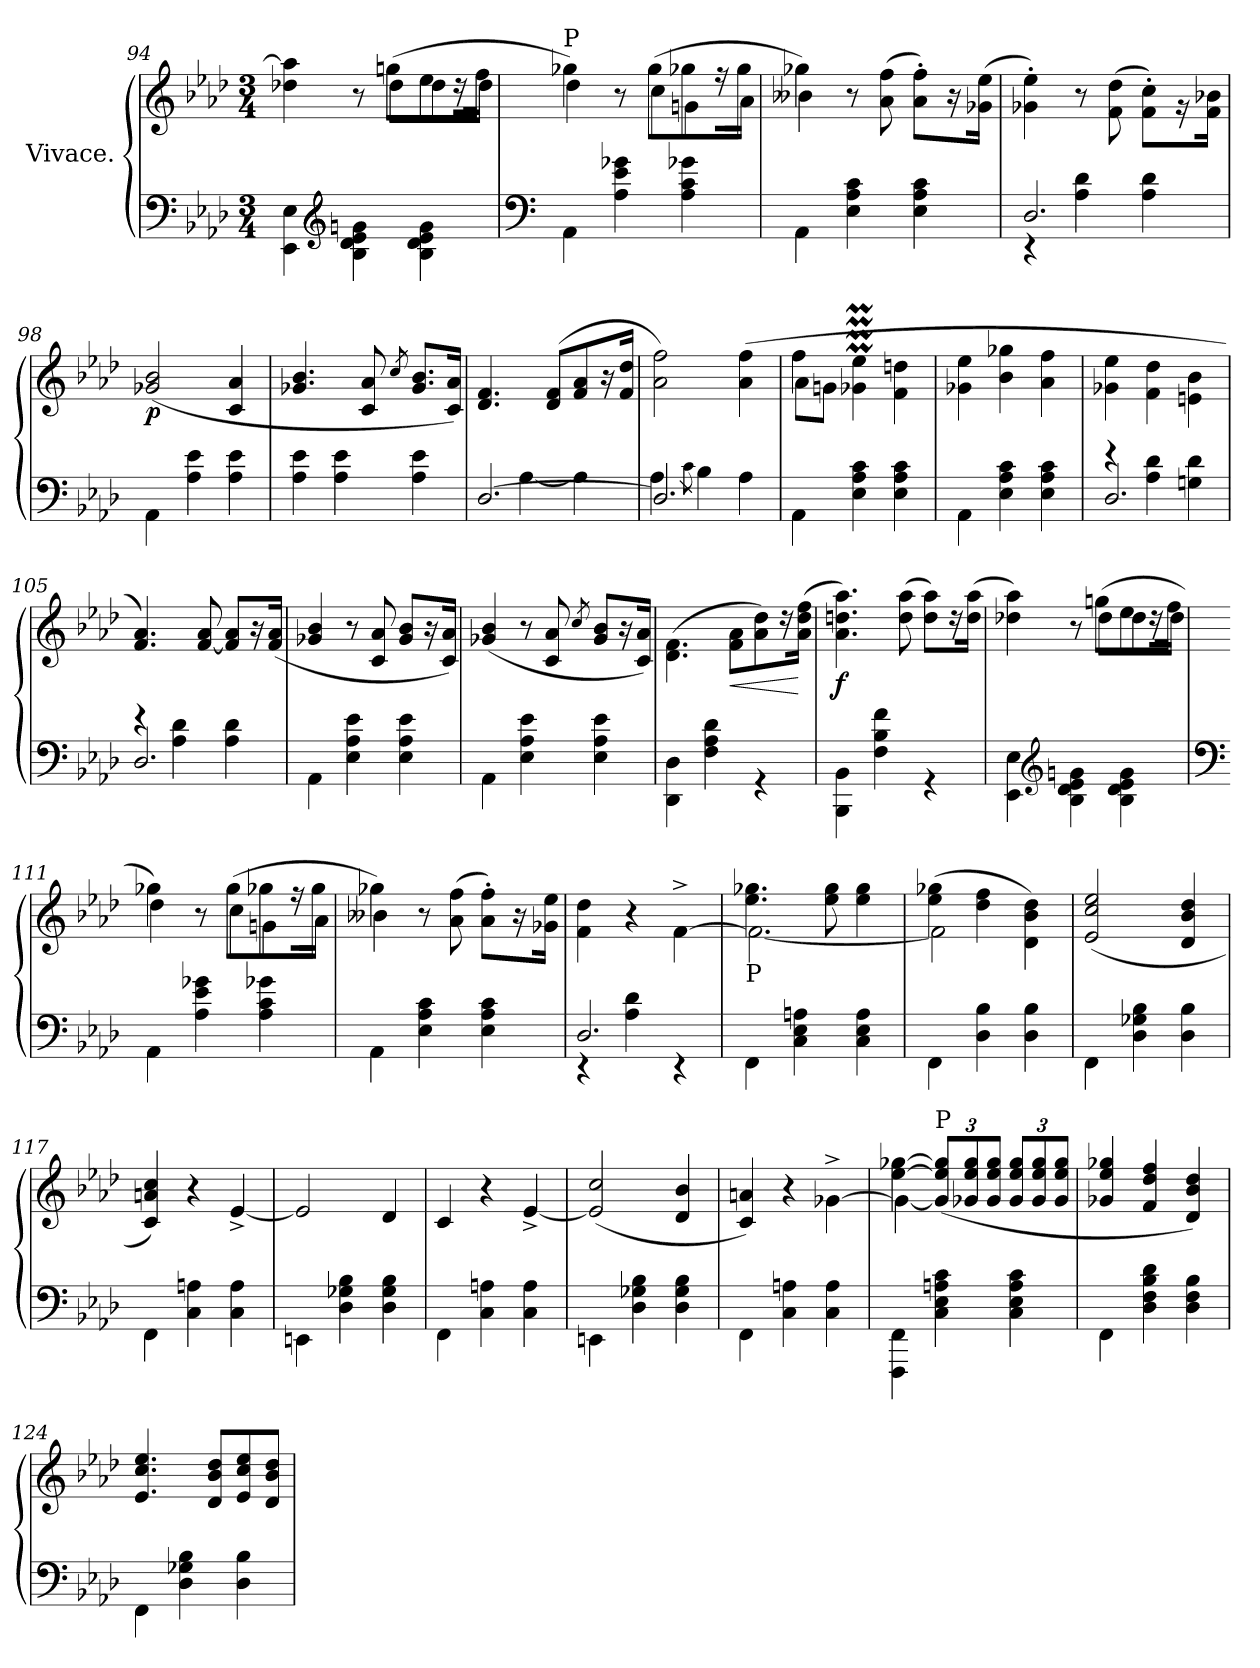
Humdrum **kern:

**kern	**kern	**dynam
*part1	*part1	*part1
*staff2	*staff1	*staff1/2
*I"Vivace.	*	*
*clefF4	*clefG2	*
*k[b-e-a-d-]	*k[b-e-a-d-]	*
*A-:	*A-:	*
*M3/4	*M3/4	*
=94	=94	=94
*^	*^	*
4ryy	4EE-\ 4E-\	4dd-X\ 4aa-\]	4.ryy	.
*clefG2	*	*	*	*
8ryy	4B-\ 4d-\ 4e-\ 4gn\	8r	.	.
4ryy	.	(>8ggn\L	8dd-\L	.
.	4B-\ 4d-\ 4e-\ 4g\	8ee-\	8dd-\	.
16ryy	.	16rdd	16ryy	.
16ryy	.	16ff\Jk	16dd-\Jk	.
!!LO:LB:g=z	!!
=95	=95	=95	=95	=95
*clefF4	*	*	*	*
!	!	!LO:TX:a:t=P	!	!
4ryy	4AA-\	4gg-X\)	4dd-\	.
8ryy	4A-\ 4e-\ 4g-X\	8r	8ryy	.
4ryy	.	(>8gg-\L	8cc\L	.
.	4A-\ 4c\ 4g-X\	8gg-X\	8gn\	.
16ryy	.	16r	16ryy	.
16ryy	.	16gg-\Jk	16a-\Jk	.
=96	=96	=96	=96	=96
4ryy	4AA-\	4gg-X\)	4b--X\	.
2ryy	4E-\ 4A-\ 4c\	8r	2ryy	.
.	.	(>8a-\ 8ff\	.	.
.	4E-\ 4A-\ 4c\	8a-\' 8ff\'L)	.	.
.	.	16r	.	.
.	.	(>16g-X\ 16ee-\Jk	.	.
*	*	*v	*v	*
=97	=97	=97	=97
2.D-/	4r	4g-\' 4ee-\')	.
.	4A-\ 4d-\	8r	.
.	.	(>8f\ 8dd-\	.
.	4A-\ 4d-\	8f\' 8cc\'L)	.
.	.	16rg	.
.	.	16f\ 16b-X\Jk	.
=98	=98	=98	=98
!	!	!	!LO:DY:b
2.ryy	4AA-\	(<2g-/ 2b-/	p
.	4A-\ 4e-\	.	.
.	4A-\ 4e-\	4c/ 4a-/	.
=99	=99	=99	=99
2.ryy	4A-\ 4e-\	4.g-/ 4.b-/	.
.	4A-\ 4e-\	.	.
.	.	8c/ 8a-/	.
.	.	8qcc/	.
.	4A-\ 4e-\	8.g-/ 8.b-/L	.
.	.	16c/ 16a-/Jk)	.
=100	=100	=100	=100
[2.D-/	4ryy	4.d-/ 4.f/	.
.	[4A-\	.	.
.	.	(>8d-/ 8f/L	.
.	4A-\]	8f/ 8a-/	.
.	.	16r	.
.	.	16f/ 16dd-/Jk	.
!!LO:PB:g=z
=101	=101	=101	=101
2.D-/]	4A-\	2a-\ 2ff\)	.
.	8qc\	.	.
.	4B-\	.	.
.	4A-\	(>4a-\ 4ff\	.
=102	=102	=102	=102
*	*	*^	*
4ryy	4AA-\	4ff\	8a-\L	.
.	.	.	8gn\J	.
2ryy	4E-\ 4A-\ 4c\	4g-\M 4ee-\M	2ryy	.
.	4E-\ 4A-\ 4c\	4f\ 4ddn\	.	.
*	*	*v	*v	*
=103	=103	=103	=103
2.ryy	4AA-\	4g-X\ 4ee-\	.
.	4E-\ 4A-\ 4c\	4b-\ 4gg-X\	.
.	4E-\ 4A-\ 4c\	4a-\ 4ff\	.
=104	=104	=104	=104
2.D-/	4re	4g-\ 4ee-\	.
.	4A-\ 4d-\	4f\ 4dd-\	.
.	4Gn\ 4d-\	4en\ 4b-\	.
=105	=105	=105	=105
2.D-/	4re	4.f/ 4.a-/)	.
.	4A-\ 4d-\	.	.
.	.	[8f/ 8a-/	.
.	4A-\ 4d-\	8f/] 8a-/L	.
.	.	16r	.
.	.	(<16f/ 16a-/Jk	.
=106	=106	=106	=106
2.ryy	4AA-\	4g-/ 4b-/	.
.	4E-\ 4A-\ 4e-\	8r	.
.	.	8c/ 8a-/	.
.	4E-\ 4A-\ 4e-\	8g-/ 8b-/L	.
.	.	16r	.
.	.	16c/ 16a-/Jk)	.
=107	=107	=107	=107
2.ryy	4AA-\	(<4g-/ 4b-/	.
.	4E-\ 4A-\ 4e-\	8r	.
.	.	8c/ 8a-/	.
.	.	8qcc/	.
.	4E-\ 4A-\ 4e-\	8g-/ 8b-/L	.
.	.	16r	.
.	.	16c/ 16a-/Jk)	.
!!LO:LB:g=z
=108	=108	=108	=108
2.ryy	4DD-\ 4D-\	(>4.d-\ 4.f\	.
.	4F\ 4A-\ 4d-\	.	.
!	!	!	!LO:HP:b
.	.	8f\ 8a-\L	<
.	4r	8a-\ 8dd-\)	.
.	.	16rdd	.
.	.	(>16a-\ 16dd-\ 16ff\Jk	[
=109	=109	=109	=109
!	!	!	!LO:DY:b
2.ryy	4BBB-\ 4BB-\	4.a-\ 4.ddn\ 4.aa-\)	f
.	4F\ 4B-\ 4f\	.	.
.	.	(>8dd\ 8aa-\	.
.	4r	8dd\ 8aa-\L)	.
.	.	16rdd	.
.	.	(>16dd\ 16aa-\Jk	.
=110	=110	=110	=110
*	*	*^	*
4.ryy	4EE-\ 4E-\	4dd-X\ 4aa-\)	4.ryy	.
*clefG2	*	*	*	*
.	4B-\ 4d-\ 4e-\ 4gn\	8r	.	.
4ryy	.	(>8ggn\L	8dd-\L	.
.	4B-\ 4d-\ 4e-\ 4g\	8ee-\	8dd-\	.
16ryy	.	16rdd	16ryy	.
16ryy	.	16ff\Jk	16dd-\Jk	.
=111	=111	=111	=111	=111
*clefF4	*	*	*	*
4ryy	4AA-\	4gg-X\)	4dd-\	.
8ryy	4A-\ 4e-\ 4g-X\	8r	8ryy	.
4ryy	.	(>8gg-\L	8cc\L	.
.	4A-\ 4c\ 4g-X\	8gg-X\	8gn\	.
16ryy	.	16r	16ryy	.
16ryy	.	16gg-\Jk	16a-\Jk	.
=112	=112	=112	=112	=112
4ryy	4AA-\	4gg-X\)	4b--X\	.
2ryy	4E-\ 4A-\ 4c\	8r	2ryy	.
.	.	(>8a-\ 8ff\	.	.
.	4E-\ 4A-\ 4c\	8a-\' 8ff\'L)	.	.
.	.	16r	.	.
.	.	16g-X\ 16ee-\Jk	.	.
*	*	*v	*v	*
=113	=113	=113	=113
2.D-/	4r	4f\ 4dd-\	.
.	4A-\ 4d-\	4r	.
.	4r	[4f^\	.
!!LO:LB:g=z
=114	=114	=114	=114
*	*	*^	*
!	!	!LO:TX:b:t=P	!	!
*v	*v	*	*	*
4FF\	4.ee-\ 4.gg-\	2.f\_	.
4C\ 4E-\ 4An\	.	.	.
.	8ee-\ 8gg-\	.	.
4C\ 4E-\ 4A\	4ee-\ 4gg-\	.	.
=115	=115	=115	=115
*^	*	*	*
2ryy	4FF\	(>4ee-\ 4gg-\	2f\]	.
.	4D-\ 4B-\	4dd-\ 4ff\	.	.
4ryy	4D-\ 4B-\	4d-\ 4b-\ 4dd-\)	4ryy	.
*	*	*v	*v	*
=116	=116	=116	=116
2.ryy	4FF\	(<2e-/ 2cc/ 2ee-/	.
.	4D-\ 4G-\ 4B-\	.	.
.	4D-\ 4B-\	4d-/ 4b-/ 4dd-/	.
=117	=117	=117	=117
2.ryy	4FF\	4c/ 4an/ 4cc/)	.
.	4C\ 4An\	4r	.
.	4C\ 4A\	[4e-^/	.
=118	=118	=118	=118
2.ryy	4EEn\	2e-/]	.
.	4D-\ 4G-\ 4B-\	.	.
.	4D-\ 4G-\ 4B-\	4d-/	.
=119	=119	=119	=119
2.ryy	4FF\	4c/	.
.	4C\ 4An\	4r	.
.	4C\ 4A\	[4e-^/	.
=120	=120	=120	=120
2.ryy	4EEn\	(<2e-/] 2cc/	.
.	4D-\ 4G-\ 4B-\	.	.
.	4D-\ 4G-\ 4B-\	4d-/ 4b-/	.
=121	=121	=121	=121
2.ryy	4FF\	4c/ 4an/)	.
.	4C\ 4An\	4r	.
.	4C\ 4A\	[4g-^\	.
=122	=122	=122	=122
*	*	*^	*
4ryy	4FFF\ 4FF\	[4ee-\ [4gg-\	4g-\_	.
*	*	*Xbrackettup	*	*
!	!	!LO:TX:a:t=P	!	!
2ryy	4C\ 4E-\ 4An\ 4c\	(<12g-/] 12ee-/] 12gg-/]L	2ryy	.
.	.	12g-/ 12ee-/ 12gg-/	.	.
.	.	12g-/ 12ee-/ 12gg-/J	.	.
.	4C\ 4E-\ 4A\ 4c\	12g-/ 12ee-/ 12gg-/L	.	.
.	.	12g-/ 12ee-/ 12gg-/	.	.
.	.	12g-/ 12ee-/ 12gg-/J	.	.
*	*	*v	*v	*
=123	=123	=123	=123
2.ryy	4FF\	4g-/ 4ee-/ 4gg-/	.
.	4D-\ 4F\ 4B-\ 4d-\	4f/ 4dd-/ 4ff/	.
.	4D-\ 4F\ 4B-\	4d-/ 4b-/ 4dd-/)	.
!!LO:LB:g=z
=124	=124	=124	=124
2.ryy	4FF\	4.e-/ 4.cc/ 4.ee-/	.
.	4D-\ 4G-\ 4B-\	.	.
.	.	8d-/ 8b-/ 8dd-/L	.
.	4D-\ 4B-\	8e-/ 8cc/ 8ee-/	.
.	.	8d-/ 8b-/ 8dd-/J	.
*v	*v	*	*
=	=	=
*-	*-	*-
